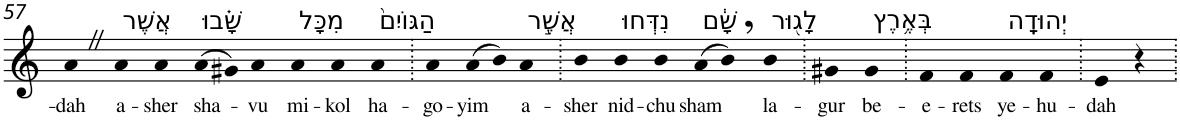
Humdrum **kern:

**kern	**text
*part1	*part1
*staff1	*staff1
*I"Piano	*
*I'Pno	*
!!LO:PB:g=z
*clefG2	*
*k[]	*
=57	=57
!	!LO:LY:b
4aZ	-dah
!LO:TX:a:t=אֲשֶׁר	!
!	!LO:LY:b
4a	a-
!	!LO:LY:b
4a	-sher
!LO:TX:a:t=שָׁ֗בוּ	!
!	!LO:LY:b
(>8a	sha-
8g#X)	.
!	!LO:LY:b
4a	-vu
!LO:TX:a:t=מִכָּל	!
!	!LO:LY:b
4a	mi-
!	!LO:LY:b
4a	-kol
!LO:TX:a:t=הַגּוֹיִם֙	!
!	!LO:LY:b
4a	ha-
=58.	=58.
!	!LO:LY:b
4a	-go-
!	!LO:LY:b
(>8a	-yim
8b)	.
!LO:TX:a:t=אֲשֶׁ֣ר	!
!	!LO:LY:b
4a	a-
=59.	=59.
!	!LO:LY:b
4b	-sher
!LO:TX:a:t=נִדְּחוּ	!
!	!LO:LY:b
4b	nid-
!	!LO:LY:b
4b	-chu
!LO:TX:a:t=שָׁ֔ם	!
!	!LO:LY:b
(>8a	sham
8b,)	.
!LO:TX:a:t=לָג֖וּר	!
!	!LO:LY:b
4b	la-
=60.	=60.
!	!LO:LY:b
4g#X	-gur
!LO:TX:a:t=בְּאֶ֥רֶץ	!
!	!LO:LY:b
4g#	be-
=61.	=61.
!	!LO:LY:b
4f	-e-
!	!LO:LY:b
4f	-rets
!LO:TX:a:t=יְהוּדָֽה	!
!	!LO:LY:b
4f	ye-
!	!LO:LY:b
4f	-hu-
=62.	=62.
!	!LO:LY:b
4e	-dah
4r	.
=.	=.
*-	*-
